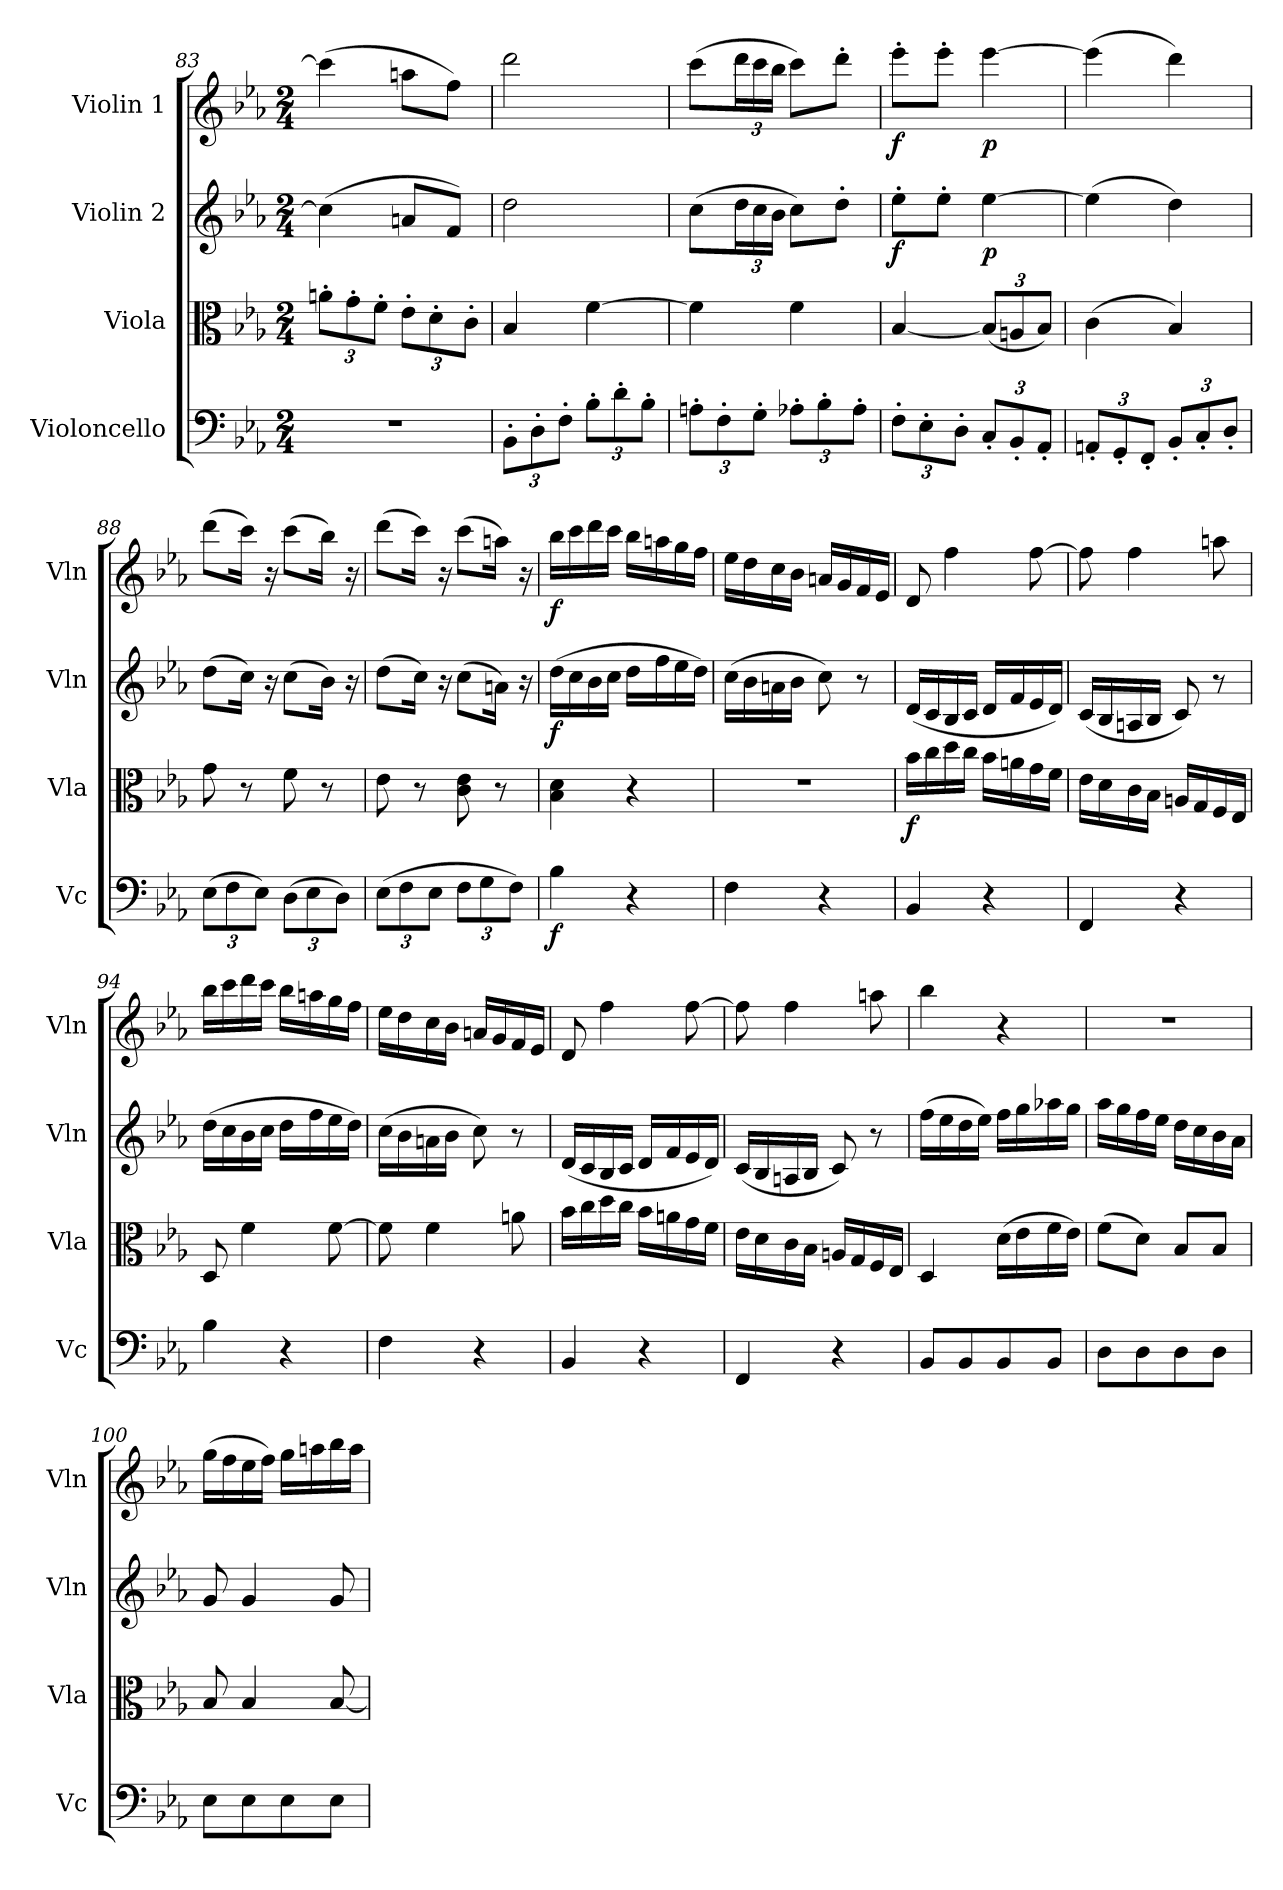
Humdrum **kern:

**kern	**dynam	**kern	**dynam	**kern	**dynam	**kern	**dynam
*part4	*part4	*part3	*part3	*part2	*part2	*part1	*part1
*staff4	*staff4	*staff3	*staff3	*staff2	*staff2	*staff1	*staff1
*I"Violoncello	*	*I"Viola	*	*I"Violin 2	*	*I"Violin 1	*
*I'Vc	*	*I'Vla	*	*I'Vln	*	*I'Vln	*
*clefF4	*	*clefC3	*	*clefG2	*	*clefG2	*
*k[b-e-a-]	*	*k[b-e-a-]	*	*k[b-e-a-]	*	*k[b-e-a-]	*
*M2/4	*	*M2/4	*	*M2/4	*	*M2/4	*
*	*	*Xbrackettup	*	*	*	*	*
=83	=83	=83	=83	=83	=83	=83	=83
2r	.	12an'\L	.	(4cc\]	.	(4ccc\]	.
.	.	12g'\	.	.	.	.	.
.	.	12f'\J	.	.	.	.	.
.	.	12e-'\L	.	8an/L	.	8aan\L	.
.	.	12d'\	.	.	.	.	.
.	.	.	.	8f/J)	.	8ff\J)	.
.	.	12c'\J	.	.	.	.	.
=84	=84	=84	=84	=84	=84	=84	=84
*Xbrackettup	*	*	*	*	*	*	*
12BB-'\L	.	4B-/	.	2dd\	.	2ddd\	.
12D'\	.	.	.	.	.	.	.
12F'\J	.	.	.	.	.	.	.
12B-'\L	.	[4f\	.	.	.	.	.
12d'\	.	.	.	.	.	.	.
12B-'\J	.	.	.	.	.	.	.
!!LO:LB:g=z
=85	=85	=85	=85	=85	=85	=85	=85
12An'\L	.	4f\]	.	(8cc\L	.	(8ccc\L	.
12F'\	.	.	.	.	.	.	.
*	*	*	*	*Xbrackettup	*	*Xbrackettup	*
.	.	.	.	24dd\L	.	24ddd\L	.
12G'\J	.	.	.	24cc\	.	24ccc\	.
.	.	.	.	24b-\JJ	.	24bb-\JJ	.
12A-X'\L	.	4f\	.	8cc\L)	.	8ccc\L)	.
12B-'\	.	.	.	.	.	.	.
.	.	.	.	8dd'\J	.	8ddd'\J	.
12A-'\J	.	.	.	.	.	.	.
=86	=86	=86	=86	=86	=86	=86	=86
!	!	!	!	!	!LO:DY:b	!	!LO:DY:b
12F'\L	.	[4B-/	.	8ee-'\L	f	8eee-'\L	f
12E-'\	.	.	.	.	.	.	.
.	.	.	.	8ee-'\J	.	8eee-'\J	.
12D'\J	.	.	.	.	.	.	.
!	!	!	!	!	!LO:DY:b	!	!LO:DY:b
12C'/L	.	(12B-/L]	.	[4ee-\	p	[4eee-\	p
12BB-'/	.	12An/	.	.	.	.	.
12AA-'/J	.	12B-/J)	.	.	.	.	.
!!LO:LB:g=z
=87	=87	=87	=87	=87	=87	=87	=87
12AAn'/L	.	(4c\	.	(4ee-\]	.	(4eee-\]	.
12GG'/	.	.	.	.	.	.	.
12FF'/J	.	.	.	.	.	.	.
12BB-'/L	.	4B-/)	.	4dd\)	.	4ddd\)	.
12C'/	.	.	.	.	.	.	.
12D'/J	.	.	.	.	.	.	.
=88	=88	=88	=88	=88	=88	=88	=88
(12E-\L	.	8g\	.	(8dd\L	.	(8ddd\L	.
12F\	.	.	.	.	.	.	.
.	.	8r	.	16cc\Jk)	.	16ccc\Jk)	.
12E-\J)	.	.	.	.	.	.	.
.	.	.	.	16r	.	16r	.
(12D\L	.	8f\	.	(8cc\L	.	(8ccc\L	.
12E-\	.	.	.	.	.	.	.
.	.	8r	.	16b-\Jk)	.	16bb-\Jk)	.
12D\J)	.	.	.	.	.	.	.
.	.	.	.	16r	.	16r	.
=89	=89	=89	=89	=89	=89	=89	=89
(12E-\L	.	8e-\	.	(8dd\L	.	(8ddd\L	.
12F\	.	.	.	.	.	.	.
.	.	8r	.	16cc\Jk)	.	16ccc\Jk)	.
12E-\J	.	.	.	.	.	.	.
.	.	.	.	16r	.	16r	.
12F\L	.	8c\ 8e-\	.	(8cc\L	.	(8ccc\L	.
12G\	.	.	.	.	.	.	.
.	.	8r	.	16an\Jk)	.	16aan\Jk)	.
12F\J)	.	.	.	.	.	.	.
.	.	.	.	16r	.	16r	.
=90	=90	=90	=90	=90	=90	=90	=90
!	!LO:DY:b	!	!	!	!LO:DY:b	!	!LO:DY:b
4B-\	f	4B-\ 4d\	.	(16dd\LL	f	16bb-\LL	f
.	.	.	.	16cc\	.	16ccc\	.
.	.	.	.	16b-\	.	16ddd\	.
.	.	.	.	16cc\JJ	.	16ccc\JJ	.
4r	.	4r	.	16dd\LL	.	16bb-\LL	.
.	.	.	.	16ff\	.	16aan\	.
.	.	.	.	16ee-\	.	16gg\	.
.	.	.	.	16dd\JJ)	.	16ff\JJ	.
=91	=91	=91	=91	=91	=91	=91	=91
4F\	.	2r	.	(16cc\LL	.	16ee-\LL	.
.	.	.	.	16b-\	.	16dd\	.
.	.	.	.	16an\	.	16cc\	.
.	.	.	.	16b-\JJ	.	16b-\JJ	.
4r	.	.	.	8cc\)	.	16an/LL	.
.	.	.	.	.	.	16g/	.
.	.	.	.	8r	.	16f/	.
.	.	.	.	.	.	16e-/JJ	.
=92	=92	=92	=92	=92	=92	=92	=92
!	!	!	!LO:DY:b	!	!	!	!
4BB-/	.	16b-\LL	f	(16d/LL	.	8d/	.
.	.	16cc\	.	16c/	.	.	.
.	.	16dd\	.	16B-/	.	4ff\	.
.	.	16cc\JJ	.	16c/JJ	.	.	.
4r	.	16b-\LL	.	16d/LL	.	.	.
.	.	16an\	.	16f/	.	.	.
.	.	16g\	.	16e-/	.	[8ff\	.
.	.	16f\JJ	.	16d/JJ)	.	.	.
!!LO:LB:g=z
=93	=93	=93	=93	=93	=93	=93	=93
4FF/	.	16e-\LL	.	(16c/LL	.	8ff\]	.
.	.	16d\	.	16B-/	.	.	.
.	.	16c\	.	16An/	.	4ff\	.
.	.	16B-\JJ	.	16B-/JJ	.	.	.
4r	.	16An/LL	.	8c/)	.	.	.
.	.	16G/	.	.	.	.	.
.	.	16F/	.	8r	.	8aan\	.
.	.	16E-/JJ	.	.	.	.	.
=94	=94	=94	=94	=94	=94	=94	=94
4B-\	.	8D/	.	(16dd\LL	.	16bb-\LL	.
.	.	.	.	16cc\	.	16ccc\	.
.	.	4f\	.	16b-\	.	16ddd\	.
.	.	.	.	16cc\JJ	.	16ccc\JJ	.
4r	.	.	.	16dd\LL	.	16bb-\LL	.
.	.	.	.	16ff\	.	16aan\	.
.	.	[8f\	.	16ee-\	.	16gg\	.
.	.	.	.	16dd\JJ)	.	16ff\JJ	.
!!LO:LB:g=z
=95	=95	=95	=95	=95	=95	=95	=95
4F\	.	8f\]	.	(16cc\LL	.	16ee-\LL	.
.	.	.	.	16b-\	.	16dd\	.
.	.	4f\	.	16an\	.	16cc\	.
.	.	.	.	16b-\JJ	.	16b-\JJ	.
4r	.	.	.	8cc\)	.	16an/LL	.
.	.	.	.	.	.	16g/	.
.	.	8an\	.	8r	.	16f/	.
.	.	.	.	.	.	16e-/JJ	.
=96	=96	=96	=96	=96	=96	=96	=96
4BB-/	.	16b-\LL	.	(16d/LL	.	8d/	.
.	.	16cc\	.	16c/	.	.	.
.	.	16dd\	.	16B-/	.	4ff\	.
.	.	16cc\JJ	.	16c/JJ	.	.	.
4r	.	16b-\LL	.	16d/LL	.	.	.
.	.	16an\	.	16f/	.	.	.
.	.	16g\	.	16e-/	.	[8ff\	.
.	.	16f\JJ	.	16d/JJ)	.	.	.
=97	=97	=97	=97	=97	=97	=97	=97
4FF/	.	16e-\LL	.	(16c/LL	.	8ff\]	.
.	.	16d\	.	16B-/	.	.	.
.	.	16c\	.	16An/	.	4ff\	.
.	.	16B-\JJ	.	16B-/JJ	.	.	.
4r	.	16An/LL	.	8c/)	.	.	.
.	.	16G/	.	.	.	.	.
.	.	16F/	.	8r	.	8aan\	.
.	.	16E-/JJ	.	.	.	.	.
=98	=98	=98	=98	=98	=98	=98	=98
8BB-/L	.	4D/	.	(16ff\LL	.	4bb-\	.
.	.	.	.	16ee-\	.	.	.
8BB-/	.	.	.	16dd\	.	.	.
.	.	.	.	16ee-\JJ)	.	.	.
8BB-/	.	(16d\LL	.	16ff\LL	.	4r	.
.	.	16e-\	.	16gg\	.	.	.
8BB-/J	.	16f\	.	16aa-X\	.	.	.
.	.	16e-\JJ)	.	16gg\JJ	.	.	.
=99	=99	=99	=99	=99	=99	=99	=99
8D\L	.	(8f\L	.	16aa-\LL	.	2r	.
.	.	.	.	16gg\	.	.	.
8D\	.	8d\J)	.	16ff\	.	.	.
.	.	.	.	16ee-\JJ	.	.	.
8D\	.	8B-/L	.	16dd\LL	.	.	.
.	.	.	.	16cc\	.	.	.
8D\J	.	8B-/J	.	16b-\	.	.	.
.	.	.	.	16a-\JJ	.	.	.
=100	=100	=100	=100	=100	=100	=100	=100
8E-\L	.	8B-/	.	8g/	.	(16gg\LL	.
.	.	.	.	.	.	16ff\	.
8E-\	.	4B-/	.	4g/	.	16ee-\	.
.	.	.	.	.	.	16ff\JJ)	.
8E-\	.	.	.	.	.	16gg\LL	.
.	.	.	.	.	.	16aan\	.
8E-\J	.	[8B-/	.	8g/	.	16bb-\	.
.	.	.	.	.	.	16aa\JJ	.
=	=	=	=	=	=	=	=
*-	*-	*-	*-	*-	*-	*-	*-
